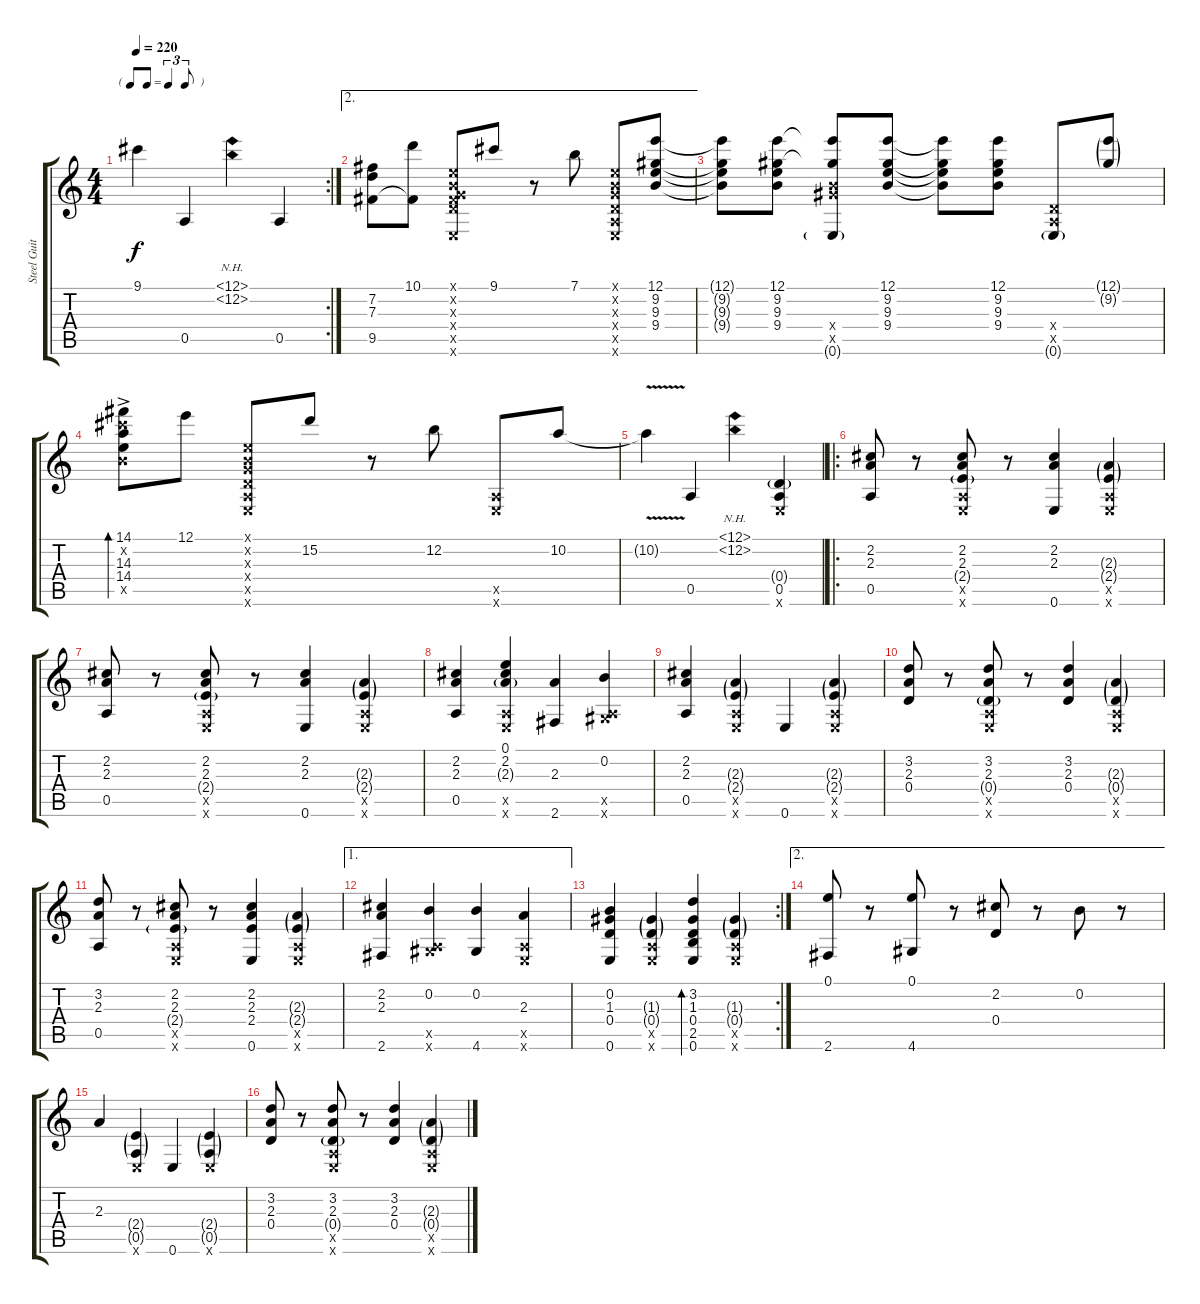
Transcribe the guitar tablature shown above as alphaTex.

\track ("Steel Guitar" "Steel Guit") {instrument acousticguitarsteel}
\staff {score tabs}
\tuning (E4 B3 G3 D3 A2 E2) {hide}
\rc 2
\ts (4 4)
\tf triplet8th
\tempo 220
\clef g2
\ks c
9.1{t}.4{dy f} 0.5.4 (12.1{nh} 12.2{nh}).4 0.5.4 |
\ae 2
(7.2 7.3 9.5).8 (10.1 9.5{t}).8 (0.1{x} 0.2{x} 0.3{x} 0.4{x} 9.5{x} 0.6{x}).8 9.1.8 r.8 7.1.8 (0.1{x} 0.2{x} 0.3{x} 0.4{x} 0.5{x} 0.6{x}).8 (12.1 9.2 9.3 9.4).8 |
(12.1{t} 9.2{t} 9.3{t} 9.4{t}).8 (12.1 9.2 9.3 9.4).8 (12.1{t} 9.2{t} 9.4{x} 11.5{x} 0.6{g}).8 (12.1 9.2 9.3 9.4).8 (12.1{t} 9.2{t} 9.3{t} 9.4{t}).8 (12.1 9.2 9.3 9.4).8 (0.4{x} 0.5{x} 0.6{g}).8 (12.1{g} 9.2{g}).8 |
(14.1{ac} 14.2{x} 14.3 14.4 14.5{x}).8{bd 60} 12.1.8 (0.1{x} 0.2{x} 0.3{x} 0.4{x} 0.5{x} 0.6{x}).8 15.2.8 r.8 12.2.8 (0.5{x} 0.6{x}).8 10.2.8 |
10.2{v t}.4 0.5.4 (12.1{nh} 12.2{nh}).4 (0.4{g} 0.5 0.6{x}).4 |
\ro
(2.2 2.3 0.5).8 r.8 (2.2 2.3 2.4{g} 0.5{x} 0.6{x}).8 r.8 (2.2 2.3 0.6).4 (2.3{g} 2.4{g} 0.5{x} 0.6{x}).4 |
(2.2 2.3 0.5).8 r.8 (2.2 2.3 2.4{g} 0.5{x} 0.6{x}).8 r.8 (2.2 2.3 0.6).4 (2.3{g} 2.4{g} 0.5{x} 0.6{x}).4 |
(2.2 2.3 0.5).4 (0.1 2.2 2.3{g} 0.5{x} 0.6{x}).4 (2.3 2.6).4 (0.2 0.5{x} 4.6{x}).4 |
(2.2 2.3 0.5).4 (2.3{g} 2.4{g} 0.5{x} 0.6{x}).4 0.6.4 (2.3{g} 2.4{g} 0.5{x} 0.6{x}).4 |
(3.2 2.3 0.4).8 r.8 (3.2 2.3 0.4{g} 0.5{x} 0.6{x}).8 r.8 (3.2 2.3 0.4).4 (2.3{g} 0.4{g} 0.5{x} 0.6{x}).4 |
(3.2 2.3 0.5).8 r.8 (2.2 2.3 2.4{g} 0.5{x} 0.6{x}).8 r.8 (2.2 2.3 2.4 0.6).4 (2.3{g} 2.4{g} 0.5{x} 0.6{x}).4 |
\ae 1
(2.2 2.3 2.6).4 (0.2 0.5{x} 4.6{x}).4 (0.2 4.6).4 (2.3 0.5{x} 0.6{x}).4 |
\rc 2
(0.2 1.3 0.4 0.6).4 (1.3{g} 0.4{g} 0.5{x} 0.6{x}).4 (3.2 1.3 0.4 2.5 0.6).4{bd 120} (1.3{g} 0.4{g} 0.5{x} 0.6{x}).4 |
\ae 2
(0.1 2.6).8 r.8 (0.1 4.6).8 r.8 (2.2 0.4).8 r.8 0.2.8 r.8 |
2.3.4 (2.4{g} 0.5{g} 0.6{x}).4 0.6.4 (2.4{g} 0.5{g} 0.6{x}).4 |
(3.2 2.3 0.4).8 r.8 (3.2 2.3 0.4{g} 0.5{x} 0.6{x}).8 r.8 (3.2 2.3 0.4).4 (2.3{g} 0.4{g} 0.5{x} 0.6{x}).4
